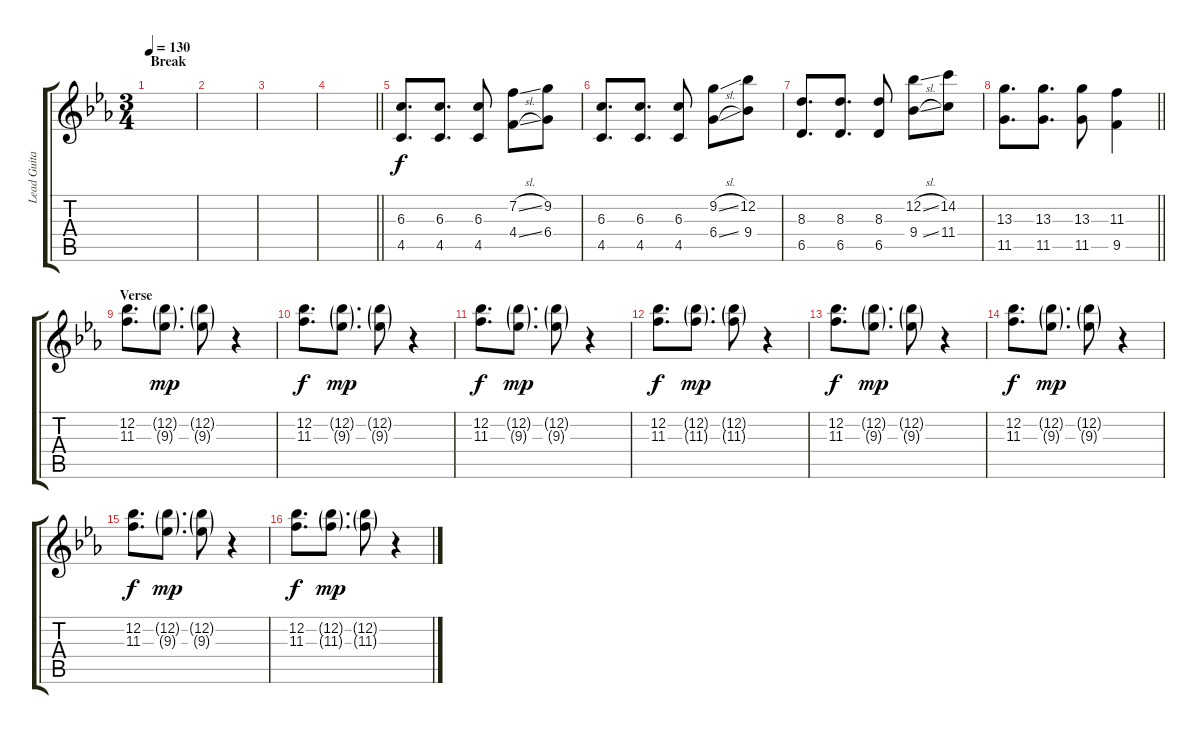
\track ("Lead Guitar" "Lead Guita") {instrument distortionguitar bank 255}
\staff {score tabs}
\tuning (Eb4 Bb3 Gb3 Db3 Ab2 Db2) {hide}
\ts (3 4)
\section ("" "Break")
\tempo 130
\clef g2
\ks eb
|
|
|
\barLineRight lightlight
|
(6.3 4.5).8{d} (6.3 4.5).8{d} (6.3 4.5).8 (7.2{sl} 4.4{sl}).8 (9.2 6.4).8 |
(6.3 4.5).8{d} (6.3 4.5).8{d} (6.3 4.5).8 (9.2{sl} 6.4{sl}).8 (12.2 9.4).8 |
(8.3 6.5).8{d} (8.3 6.5).8{d} (8.3 6.5).8 (12.2{sl} 9.4{sl}).8 (14.2 11.4).8 |
\barLineRight lightlight
(13.3 11.5).8{d} (13.3 11.5).8{d} (13.3 11.5).8 (11.3 9.5).4 |
\section ("" "Verse")
(12.2 11.3).8{d instrument electricguitarclean} (12.2{g} 9.3{g}).8{d dy mp} (12.2{g} 9.3{g}).8 r.4 |
(12.2 11.3).8{d dy f} (12.2{g} 9.3{g}).8{d dy mp} (12.2{g} 9.3{g}).8 r.4 |
(12.2 11.3).8{d dy f} (12.2{g} 9.3{g}).8{d dy mp} (12.2{g} 9.3{g}).8 r.4 |
(12.2 11.3).8{d dy f} (12.2{g} 11.3{g}).8{d dy mp} (12.2{g} 11.3{g}).8 r.4 |
(12.2 11.3).8{d dy f} (12.2{g} 9.3{g}).8{d dy mp} (12.2{g} 9.3{g}).8 r.4 |
(12.2 11.3).8{d dy f} (12.2{g} 9.3{g}).8{d dy mp} (12.2{g} 9.3{g}).8 r.4 |
(12.2 11.3).8{d dy f} (12.2{g} 9.3{g}).8{d dy mp} (12.2{g} 9.3{g}).8 r.4 |
(12.2 11.3).8{d dy f} (12.2{g} 11.3{g}).8{d dy mp} (12.2{g} 11.3{g}).8 r.4
